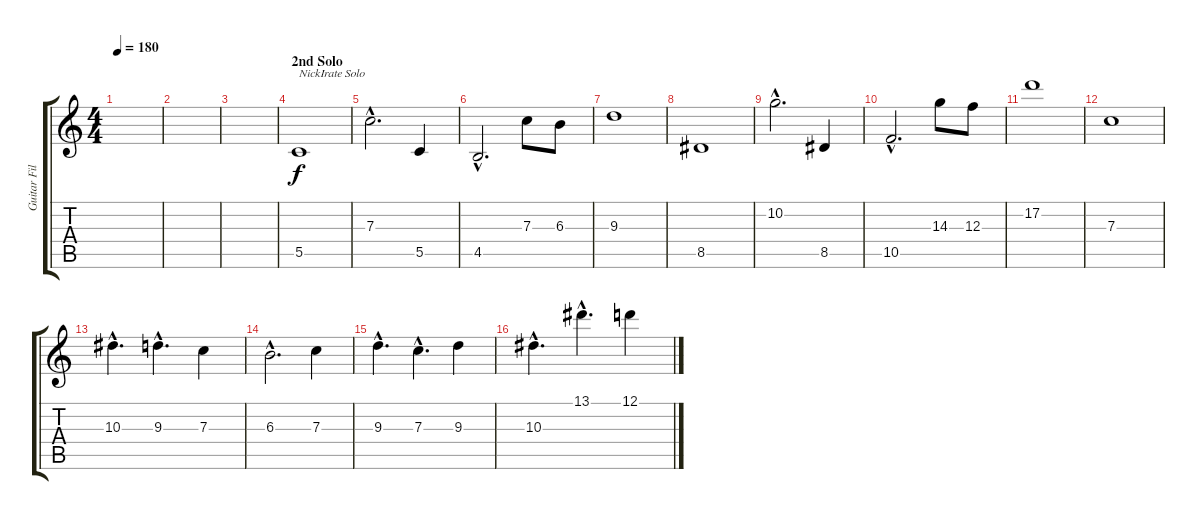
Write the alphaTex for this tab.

\track ("Guitar Fill" "Guitar Fil") {instrument distortionguitar}
\staff {score tabs}
\tuning (D4 A3 F3 C3 G2 D2) {hide}
\ts (4 4)
\tempo 180
\clef g2
\ks c
|
|
|
\section ("" "2nd Solo")
5.5.1{txt "NickIrate Solo" volume 15} |
7.3{hac}.2{d} 5.5.4 |
4.5{hac}.2{d} 7.3.8 6.3.8 |
9.3.1 |
8.5.1 |
10.2{hac}.2{d} 8.5.4 |
10.5{hac}.2{d} 14.3.8 12.3.8 |
17.2.1 |
7.3.1 |
10.3{hac}.4{d} 9.3{hac}.4{d} 7.3.4 |
6.3{hac}.2{d} 7.3.4 |
9.3{hac}.4{d} 7.3{hac}.4{d} 9.3.4 |
10.3{hac}.4{d} 13.1{hac}.4{d} 12.1.4
